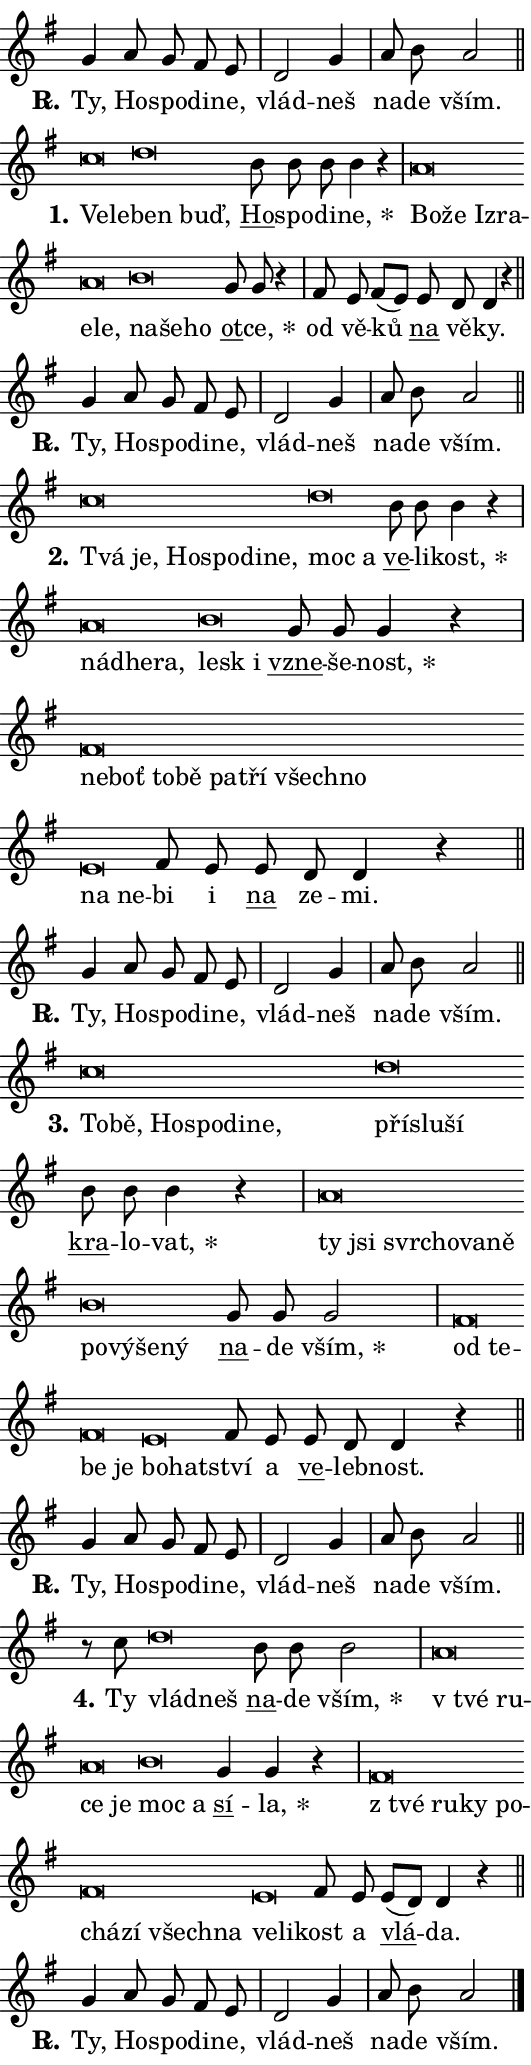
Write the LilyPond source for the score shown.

\version "2.24.0"
\header { tagline = "" }
\paper {
  indent = 0\cm
  top-margin = 0\cm
  right-margin = 0.13\cm % to fit lyric hyphens
  bottom-margin = 0\cm
  left-margin = 0\cm
  paper-width = 9\cm
  page-breaking = #ly:one-page-breaking
  system-system-spacing.basic-distance = #11
  score-system-spacing.basic-distance = #11
  ragged-last = ##f
}


%% Author: Thomas Morley
%% https://lists.gnu.org/archive/html/lilypond-user/2020-05/msg00002.html
#(define (line-position grob)
"Returns position of @var[grob} in current system:
   @code{'start}, if at first time-step
   @code{'end}, if at last time-step
   @code{'middle} otherwise
"
  (let* ((col (ly:item-get-column grob))
         (ln (ly:grob-object col 'left-neighbor))
         (rn (ly:grob-object col 'right-neighbor))
         (col-to-check-left (if (ly:grob? ln) ln col))
         (col-to-check-right (if (ly:grob? rn) rn col))
         (break-dir-left
           (and
             (ly:grob-property col-to-check-left 'non-musical #f)
             (ly:item-break-dir col-to-check-left)))
         (break-dir-right
           (and
             (ly:grob-property col-to-check-right 'non-musical #f)
             (ly:item-break-dir col-to-check-right))))
        (cond ((eqv? 1 break-dir-left) 'start)
              ((eqv? -1 break-dir-right) 'end)
              (else 'middle))))

#(define (tranparent-at-line-position vctor)
  (lambda (grob)
  "Relying on @code{line-position} select the relevant enry from @var{vctor}.
Used to determine transparency,"
    (case (line-position grob)
      ((end) (not (vector-ref vctor 0)))
      ((middle) (not (vector-ref vctor 1)))
      ((start) (not (vector-ref vctor 2))))))

noteHeadBreakVisibility =
#(define-music-function (break-visibility)(vector?)
"Makes @code{NoteHead}s transparent relying on @var{break-visibility}"
#{
  \override NoteHead.transparent =
    #(tranparent-at-line-position break-visibility)
#})

#(define delete-ledgers-for-transparent-note-heads
  (lambda (grob)
    "Reads whether a @code{NoteHead} is transparent.
If so this @code{NoteHead} is removed from @code{'note-heads} from
@var{grob}, which is supposed to be @code{LedgerLineSpanner}.
As a result ledgers are not printed for this @code{NoteHead}"
    (let* ((nhds-array (ly:grob-object grob 'note-heads))
           (nhds-list
             (if (ly:grob-array? nhds-array)
                 (ly:grob-array->list nhds-array)
                 '()))
           ;; Relies on the transparent-property being done before
           ;; Staff.LedgerLineSpanner.after-line-breaking is executed.
           ;; This is fragile ...
           (to-keep
             (remove
               (lambda (nhd)
                 (ly:grob-property nhd 'transparent #f))
               nhds-list)))
      ;; TODO find a better method to iterate over grob-arrays, similiar
      ;; to filter/remove etc for lists
      ;; For now rebuilt from scratch
      (set! (ly:grob-object grob 'note-heads)  '())
      (for-each
        (lambda (nhd)
          (ly:pointer-group-interface::add-grob grob 'note-heads nhd))
        to-keep))))

squashNotes = {
  \override NoteHead.X-extent = #'(-0.2 . 0.2)
  \override NoteHead.Y-extent = #'(-0.75 . 0)
  \override NoteHead.stencil =
    #(lambda (grob)
       (let ((pos (ly:grob-property grob 'staff-position)))
         (begin
           (if (< pos -7) (display "ERROR: Lower brevis then expected\n") (display ""))
           (if (<= pos -6) ly:text-interface::print ly:note-head::print))))
}
unSquashNotes = {
  \revert NoteHead.X-extent
  \revert NoteHead.Y-extent
  \revert NoteHead.stencil
}

hideNotes = \noteHeadBreakVisibility #begin-of-line-visible
unHideNotes = \noteHeadBreakVisibility #all-visible

% work-around for resetting accidentals
% https://lilypond.org/doc/v2.23/Documentation/notation/displaying-rhythms#unmetered-music
cadenzaMeasure = {
  \cadenzaOff
  \partial 1024 s1024
  \cadenzaOn
}

#(define-markup-command (accent layout props text) (markup?)
  "Underline accented syllable"
  (interpret-markup layout props
    #{\markup \override #'(offset . 4.3) \underline { #text }#}))

responsum = \markup \concat {
  "R" \hspace #-1.05 \path #0.1 #'((moveto 0 0.07) (lineto 0.9 0.8)) \hspace #0.05 "."
}

spaceSize = #0.6828661417322834 % exact space size for TeX Gyre Schola

\layout {
  \context {
    \Staff
    \remove "Time_signature_engraver"
    \override LedgerLineSpanner.after-line-breaking = #delete-ledgers-for-transparent-note-heads
  }
  \context {
    \Lyrics {
      \override LyricSpace.minimum-distance = \spaceSize
      \override LyricText.font-name = #"TeX Gyre Schola"
      \override LyricText.font-size = 1
      \override StanzaNumber.font-name = #"TeX Gyre Schola Bold"
      \override StanzaNumber.font-size = 1
    }
  }
  \context {
    \Score 
    \override NoteHead.text =
      #(lambda (grob) 
        (let ((pos (ly:grob-property grob 'staff-position)))
          #{\markup {
            \combine
              \halign #-0.55 \raise #(if (= pos -6) 0 0.5) \override #'(thickness . 2) \draw-line #'(3.2 . 0)
              \musicglyph "noteheads.sM1"
          }#}))
  }
}

% magnetic-lyrics.ily
%
%   written by
%     Jean Abou Samra <jean@abou-samra.fr>
%     Werner Lemberg <wl@gnu.org>
%
%   adapted by
%     Jiri Hon <jiri.hon@gmail.com>
%
% Version 2022-Apr-15

% https://www.mail-archive.com/lilypond-user@gnu.org/msg149350.html

#(define (Left_hyphen_pointer_engraver context)
   "Collect syllable-hyphen-syllable occurrences in lyrics and store
them in properties.  This engraver only looks to the left.  For
example, if the lyrics input is @code{foo -- bar}, it does the
following.

@itemize @bullet
@item
Set the @code{text} property of the @code{LyricHyphen} grob between
@q{foo} and @q{bar} to @code{foo}.

@item
Set the @code{left-hyphen} property of the @code{LyricText} grob with
text @q{foo} to the @code{LyricHyphen} grob between @q{foo} and
@q{bar}.
@end itemize

Use this auxiliary engraver in combination with the
@code{lyric-@/text::@/apply-@/magnetic-@/offset!} hook."
   (let ((hyphen #f)
         (text #f))
     (make-engraver
      (acknowledgers
       ((lyric-syllable-interface engraver grob source-engraver)
        (set! text grob)))
      (end-acknowledgers
       ((lyric-hyphen-interface engraver grob source-engraver)
        ;(when (not (grob::has-interface grob 'lyric-space-interface))
          (set! hyphen grob)));)
      ((stop-translation-timestep engraver)
       (when (and text hyphen)
         (ly:grob-set-object! text 'left-hyphen hyphen))
       (set! text #f)
       (set! hyphen #f)))))

#(define (lyric-text::apply-magnetic-offset! grob)
   "If the space between two syllables is less than the value in
property @code{LyricText@/.details@/.squash-threshold}, move the right
syllable to the left so that it gets concatenated with the left
syllable.

Use this function as a hook for
@code{LyricText@/.after-@/line-@/breaking} if the
@code{Left_@/hyphen_@/pointer_@/engraver} is active."
   (let ((hyphen (ly:grob-object grob 'left-hyphen #f)))
     (when hyphen
       (let ((left-text (ly:spanner-bound hyphen LEFT)))
         (when (grob::has-interface left-text 'lyric-syllable-interface)
           (let* ((common (ly:grob-common-refpoint grob left-text X))
                  (this-x-ext (ly:grob-extent grob common X))
                  (left-x-ext
                   (begin
                     ;; Trigger magnetism for left-text.
                     (ly:grob-property left-text 'after-line-breaking)
                     (ly:grob-extent left-text common X)))
                  ;; `delta` is the gap width between two syllables.
                  (delta (- (interval-start this-x-ext)
                            (interval-end left-x-ext)))
                  (details (ly:grob-property grob 'details))
                  (threshold (assoc-get 'squash-threshold details 0.2)))
             (when (< delta threshold)
               (let* (;; We have to manipulate the input text so that
                      ;; ligatures crossing syllable boundaries are not
                      ;; disabled.  For languages based on the Latin
                      ;; script this is essentially a beautification.
                      ;; However, for non-Western scripts it can be a
                      ;; necessity.
                      (lt (ly:grob-property left-text 'text))
                      (rt (ly:grob-property grob 'text))
                      (is-space (grob::has-interface hyphen 'lyric-space-interface))
                      (space (if is-space " " ""))
                      (extra-delta (if is-space spaceSize 0))
                      ;; Append new syllable.
                      (ltrt-space (if (and (string? lt) (string? rt))
                                (string-append lt space rt)
                                (make-concat-markup (list lt space rt))))
                      ;; Right-align `ltrt` to the right side.
                      (ltrt-space-markup (grob-interpret-markup
                               grob
                               (make-translate-markup
                                (cons (interval-length this-x-ext) 0)
                                (make-right-align-markup ltrt-space)))))
                 (begin
                   ;; Don't print `left-text`.
                   (ly:grob-set-property! left-text 'stencil #f)
                   ;; Set text and stencil (which holds all collected
                   ;; syllables so far) and shift it to the left.
                   (ly:grob-set-property! grob 'text ltrt-space)
                   (ly:grob-set-property! grob 'stencil ltrt-space-markup)
                   (ly:grob-translate-axis! grob (- (- delta extra-delta)) X))))))))))


#(define (lyric-hyphen::displace-bounds-first grob)
   ;; Make very sure this callback isn't triggered too early.
   (let ((left (ly:spanner-bound grob LEFT))
         (right (ly:spanner-bound grob RIGHT)))
     (ly:grob-property left 'after-line-breaking)
     (ly:grob-property right 'after-line-breaking)
     (ly:lyric-hyphen::print grob)))

squashThreshold = #0.4

\layout {
  \context {
    \Lyrics
    \consists #Left_hyphen_pointer_engraver
    \override LyricText.after-line-breaking =
      #lyric-text::apply-magnetic-offset!
    \override LyricHyphen.stencil = #lyric-hyphen::displace-bounds-first
    \override LyricText.details.squash-threshold = \squashThreshold
    \override LyricHyphen.minimum-distance = 0
    \override LyricHyphen.minimum-length = \squashThreshold
  }
}

squashText = \override LyricText.details.squash-threshold = 9999
unSquashText = \override LyricText.details.squash-threshold = \squashThreshold

leftText = \override LyricText.self-alignment-X = #LEFT
unLeftText = \revert LyricText.self-alignment-X

starOffset = #(lambda (grob) 
                (let ((x_offset (ly:self-alignment-interface::aligned-on-x-parent grob)))
                  (if (= x_offset 0) 0 (+ x_offset 1.2))))

star = #(define-music-function (syllable)(string?)
"Append star separator at the end of a syllable"
#{
  \once \override LyricText.X-offset = #starOffset
  \lyricmode { \markup {
    #syllable
    \override #'((font-name . "TeX Gyre Schola Bold")) \hspace #0.2 \lower #0.65 \larger "*"
  } }
#})

starAccent = #(define-music-function (syllable)(string?)
"Append star separator at the end of a syllable and make accent"
#{
  \once \override LyricText.X-offset = #starOffset
  \lyricmode { \markup {
    \accent #syllable
    \override #'((font-name . "TeX Gyre Schola Bold")) \hspace #0.2 \lower #0.65 \larger "*"
  } }
#})

breath = #(define-music-function (syllable)(string?)
"Append breathing indicator at the end of a syllable"
#{
  \lyricmode { \markup { #syllable "+" } }
#})

optionalBreath = #(define-music-function (syllable)(string?)
"Append optional breathing indicator at the end of a syllable"
#{
  \lyricmode { \markup { #syllable "(+)" } }
#})


\score {
    <<
        \new Voice = "melody" { \cadenzaOn \key g \major \relative { g'4 a8 g fis e \cadenzaMeasure \bar "|" d2 g4 \cadenzaMeasure \bar "|" a8 b a2 \cadenzaMeasure \bar "||" \break } }
        \new Lyrics \lyricsto "melody" { \lyricmode { \set stanza = \responsum
Ty, Ho -- spo -- di -- ne, vlád -- neš na -- de vším. } }
    >>
    \layout {}
}

\score {
    <<
        \new Voice = "melody" { \cadenzaOn \key g \major \relative { \squashNotes c''\breve*1/16 \hideNotes \breve*1/16 \bar "" \unHideNotes \unSquashNotes \squashNotes d\breve*1/16 \hideNotes \breve*1/16 \bar "" \unHideNotes \unSquashNotes \bar "" b8 b b b4 r \cadenzaMeasure \bar "|" \squashNotes a\breve*1/16 \hideNotes \breve*1/16 \bar "" \breve*1/16 \bar "" \breve*1/16 \bar "" \breve*1/16 \breve*1/16 \bar "" \unHideNotes \unSquashNotes \squashNotes b\breve*1/16 \hideNotes \breve*1/16 \breve*1/16 \bar "" \unHideNotes \unSquashNotes \bar "" g8 g r4 \cadenzaMeasure \bar "|" fis8 e fis[( e)] \bar "" e d d4 r \cadenzaMeasure \bar "||" \break } }
        \new Lyrics \lyricsto "melody" { \lyricmode { \set stanza = "1."
\leftText Ve -- \squashText le -- \unSquashText ben \squashText buď, \unLeftText \unSquashText \markup \accent Ho -- spo -- di -- \star ne, \leftText Bo -- \squashText že Iz -- ra -- e -- le, \unSquashText na -- \squashText še -- ho \unLeftText \unSquashText \markup \accent ot -- \star ce, od vě -- ků \markup \accent na vě -- ky. } }
    >>
    \layout {}
}

\score {
    <<
        \new Voice = "melody" { \cadenzaOn \key g \major \relative { g'4 a8 g fis e \cadenzaMeasure \bar "|" d2 g4 \cadenzaMeasure \bar "|" a8 b a2 \cadenzaMeasure \bar "||" \break } }
        \new Lyrics \lyricsto "melody" { \lyricmode { \set stanza = \responsum
Ty, Ho -- spo -- di -- ne, vlád -- neš na -- de vším. } }
    >>
    \layout {}
}

\score {
    <<
        \new Voice = "melody" { \cadenzaOn \key g \major \relative { \squashNotes c''\breve*1/16 \hideNotes \breve*1/16 \bar "" \breve*1/16 \bar "" \breve*1/16 \bar "" \breve*1/16 \breve*1/16 \bar "" \unHideNotes \unSquashNotes \squashNotes d\breve*1/16 \hideNotes \breve*1/16 \bar "" \unHideNotes \unSquashNotes \bar "" b8 b b4 r \cadenzaMeasure \bar "|" \squashNotes a\breve*1/16 \hideNotes \breve*1/16 \breve*1/16 \bar "" \unHideNotes \unSquashNotes \squashNotes b\breve*1/16 \hideNotes \breve*1/16 \bar "" \unHideNotes \unSquashNotes \bar "" g8 g g4 r \cadenzaMeasure \bar "|" \squashNotes fis\breve*1/16 \hideNotes \breve*1/16 \bar "" \breve*1/16 \bar "" \breve*1/16 \bar "" \breve*1/16 \bar "" \breve*1/16 \bar "" \breve*1/16 \breve*1/16 \bar "" \unHideNotes \unSquashNotes \squashNotes e\breve*1/16 \hideNotes \breve*1/16 \bar "" \unHideNotes \unSquashNotes fis8 e \bar "" e d d4 r \cadenzaMeasure \bar "||" \break } }
        \new Lyrics \lyricsto "melody" { \lyricmode { \set stanza = "2."
\leftText Tvá \squashText je, Ho -- spo -- di -- ne, \unSquashText moc \squashText a \unLeftText \unSquashText \markup \accent ve -- li -- \star kost, \leftText nád -- \squashText he -- ra, \unSquashText lesk \squashText i \unLeftText \unSquashText \markup \accent vzne -- še -- \star nost, \leftText ne -- \squashText boť to -- bě pa -- tří všech -- no \unSquashText na \squashText ne -- \unLeftText \unSquashText bi i \markup \accent na ze -- mi. } }
    >>
    \layout {}
}

\score {
    <<
        \new Voice = "melody" { \cadenzaOn \key g \major \relative { g'4 a8 g fis e \cadenzaMeasure \bar "|" d2 g4 \cadenzaMeasure \bar "|" a8 b a2 \cadenzaMeasure \bar "||" \break } }
        \new Lyrics \lyricsto "melody" { \lyricmode { \set stanza = \responsum
Ty, Ho -- spo -- di -- ne, vlád -- neš na -- de vším. } }
    >>
    \layout {}
}

\score {
    <<
        \new Voice = "melody" { \cadenzaOn \key g \major \relative { \squashNotes c''\breve*1/16 \hideNotes \breve*1/16 \bar "" \breve*1/16 \bar "" \breve*1/16 \bar "" \breve*1/16 \breve*1/16 \bar "" \unHideNotes \unSquashNotes \squashNotes d\breve*1/16 \hideNotes \breve*1/16 \breve*1/16 \bar "" \unHideNotes \unSquashNotes \bar "" b8 b b4 r \cadenzaMeasure \bar "|" \squashNotes a\breve*1/16 \hideNotes \breve*1/16 \bar "" \breve*1/16 \bar "" \breve*1/16 \bar "" \breve*1/16 \breve*1/16 \bar "" \unHideNotes \unSquashNotes \squashNotes b\breve*1/16 \hideNotes \breve*1/16 \bar "" \breve*1/16 \breve*1/16 \bar "" \unHideNotes \unSquashNotes \bar "" g8 g g2 \cadenzaMeasure \bar "|" \squashNotes fis\breve*1/16 \hideNotes \breve*1/16 \bar "" \breve*1/16 \breve*1/16 \bar "" \unHideNotes \unSquashNotes \squashNotes e\breve*1/16 \hideNotes \breve*1/16 \bar "" \unHideNotes \unSquashNotes fis8 e \bar "" e d d4 r \cadenzaMeasure \bar "||" \break } }
        \new Lyrics \lyricsto "melody" { \lyricmode { \set stanza = "3."
\leftText To -- \squashText bě, Ho -- spo -- di -- ne, \unSquashText pří -- \squashText slu -- ší \unLeftText \unSquashText \markup \accent kra -- lo -- \star vat, \leftText ty \squashText jsi svr -- cho -- va -- ně \unSquashText po -- \squashText vý -- še -- ný \unLeftText \unSquashText \markup \accent na -- de \star vším, \leftText od \squashText te -- be je \unSquashText bo -- \squashText hat -- \unLeftText \unSquashText ství a \markup \accent ve -- leb -- nost. } }
    >>
    \layout {}
}

\score {
    <<
        \new Voice = "melody" { \cadenzaOn \key g \major \relative { g'4 a8 g fis e \cadenzaMeasure \bar "|" d2 g4 \cadenzaMeasure \bar "|" a8 b a2 \cadenzaMeasure \bar "||" \break } }
        \new Lyrics \lyricsto "melody" { \lyricmode { \set stanza = \responsum
Ty, Ho -- spo -- di -- ne, vlád -- neš na -- de vším. } }
    >>
    \layout {}
}

\score {
    <<
        \new Voice = "melody" { \cadenzaOn \key g \major \relative { r8 c''8 \squashNotes d\breve*1/16 \hideNotes \breve*1/16 \bar "" \unHideNotes \unSquashNotes \bar "" b8 b b2 \cadenzaMeasure \bar "|" \squashNotes a\breve*1/16 \hideNotes \breve*1/16 \bar "" \breve*1/16 \breve*1/16 \bar "" \unHideNotes \unSquashNotes \squashNotes b\breve*1/16 \hideNotes \breve*1/16 \bar "" \unHideNotes \unSquashNotes \bar "" g4 g r \cadenzaMeasure \bar "|" \squashNotes fis\breve*1/16 \hideNotes \breve*1/16 \bar "" \breve*1/16 \bar "" \breve*1/16 \bar "" \breve*1/16 \bar "" \breve*1/16 \bar "" \breve*1/16 \breve*1/16 \bar "" \unHideNotes \unSquashNotes \squashNotes e\breve*1/16 \hideNotes \breve*1/16 \bar "" \unHideNotes \unSquashNotes fis8 e \bar "" e[( d)] d4 r \cadenzaMeasure \bar "||" \break } }
        \new Lyrics \lyricsto "melody" { \lyricmode { \set stanza = "4."
Ty \leftText vlád -- \squashText neš \unLeftText \unSquashText \markup \accent na -- de \star vším, \leftText "v tvé" \squashText ru -- ce je \unSquashText moc \squashText a \unLeftText \unSquashText \markup \accent sí -- \star la, \leftText "z tvé" \squashText ru -- ky po -- chá -- zí všech -- na \unSquashText ve -- \squashText li -- \unLeftText \unSquashText kost a \markup \accent vlá -- da. } }
    >>
    \layout {}
}

\score {
    <<
        \new Voice = "melody" { \cadenzaOn \key g \major \relative { g'4 a8 g fis e \cadenzaMeasure \bar "|" d2 g4 \cadenzaMeasure \bar "|" a8 b a2 \cadenzaMeasure \bar "||" \break } \bar "|." }
        \new Lyrics \lyricsto "melody" { \lyricmode { \set stanza = \responsum
Ty, Ho -- spo -- di -- ne, vlád -- neš na -- de vším. } }
    >>
    \layout {}
}
